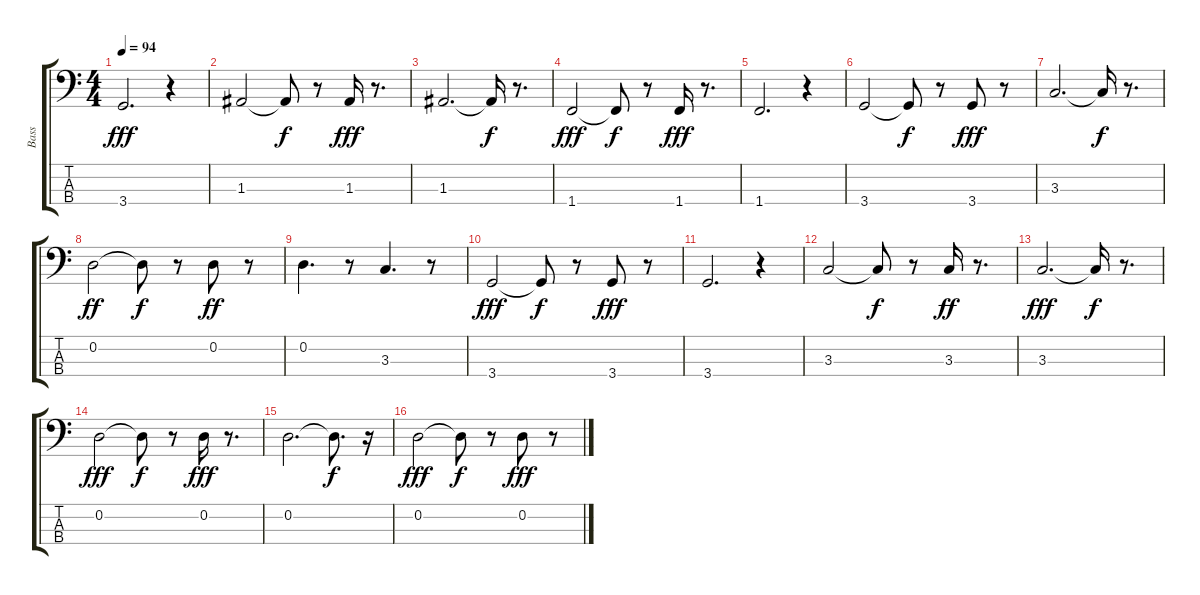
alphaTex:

\track ("Bass                    " "Bass      ") {instrument electricbassfinger}
\staff {score tabs}
\tuning (G2 D2 A1 E1) {hide}
\ts (4 4)
\tempo 94
\clef f4
\ks c
3.4.2{d dy fff} r.4 |
1.3.2 1.3{t}.8{dy f} r.8 1.3.16{dy fff} r.8{d} |
1.3.2{d} 1.3{t}.16{dy f} r.8{d} |
1.4.2{dy fff} 1.4{t}.8{dy f} r.8 1.4.16{dy fff} r.8{d} |
1.4.2{d} r.4 |
3.4.2 3.4{t}.8{dy f} r.8 3.4.8{dy fff} r.8 |
3.3.2{d} 3.3{t}.16{dy f} r.8{d} |
0.2.2{dy ff} 0.2{t}.8{dy f} r.8 0.2.8{dy ff} r.8 |
0.2.4{d} r.8 3.3.4{d} r.8 |
3.4.2{dy fff} 3.4{t}.8{dy f} r.8 3.4.8{dy fff} r.8 |
3.4.2{d} r.4 |
3.3.2 3.3{t}.8{dy f} r.8 3.3.16{dy ff} r.8{d} |
3.3.2{d dy fff} 3.3{t}.16{dy f} r.8{d} |
0.2.2{dy fff} 0.2{t}.8{dy f} r.8 0.2.16{dy fff} r.8{d} |
0.2.2{d} 0.2{t}.8{d dy f} r.16 |
0.2.2{dy fff} 0.2{t}.8{dy f} r.8 0.2.8{dy fff} r.8
